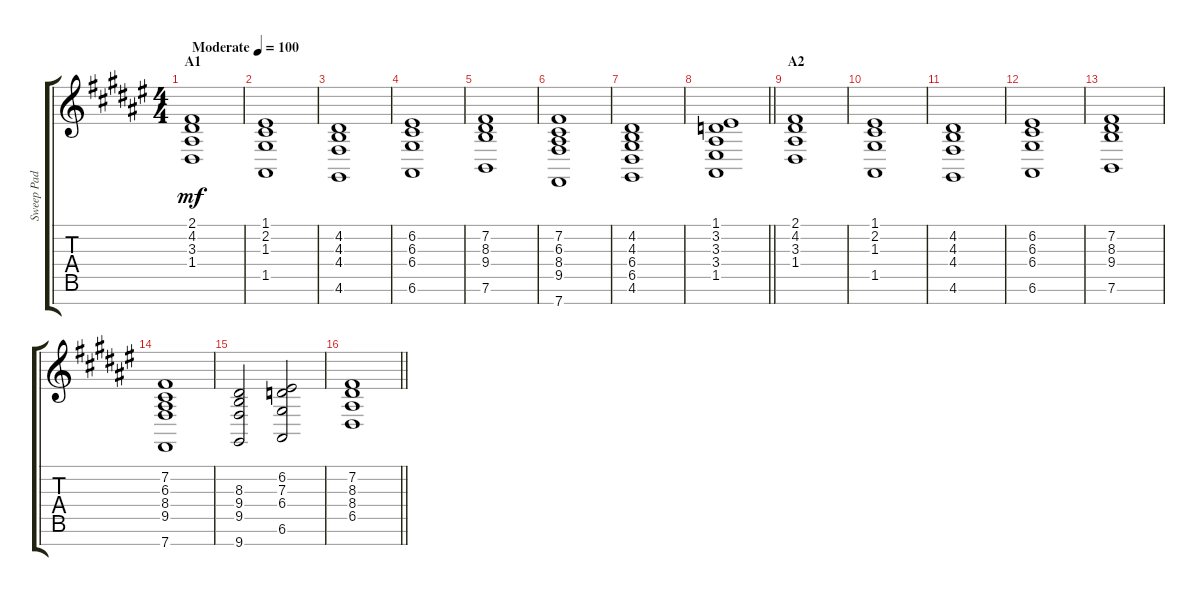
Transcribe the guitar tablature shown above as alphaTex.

\track ("Sweep Pad" "Sweep Pad") {instrument pad8sweep}
\staff {score tabs}
\tuning (E4 B3 G3 D3 A2 E2 B1) {hide}
\ts (4 4)
\section ("" "A1")
\tempo (100 "Moderate")
\clef g2
\ks f#
(2.1 4.2 3.3 1.4).1{dy mf instrument pad8sweep} |
(1.1 2.2 1.3 1.5).1 |
(4.2 4.3 4.4 4.6).1 |
(6.2 6.3 6.4 6.6).1 |
(7.2 8.3 9.4 7.6).1 |
(7.2 6.3 8.4 9.5 7.7).1 |
(4.2 4.3 6.4 6.5 4.6).1 |
\barLineRight lightlight
(1.1 3.2 3.3 3.4 1.5).1 |
\section ("" "A2")
(2.1 4.2 3.3 1.4).1 |
(1.1 2.2 1.3 1.5).1 |
(4.2 4.3 4.4 4.6).1 |
(6.2 6.3 6.4 6.6).1 |
(7.2 8.3 9.4 7.6).1 |
(7.2 6.3 8.4 9.5 7.7).1 |
(8.3 9.4 9.5 9.7).2 (6.2 7.3 6.4 6.6).2 |
\barLineRight lightlight
(7.2 8.3 8.4 6.5).1
